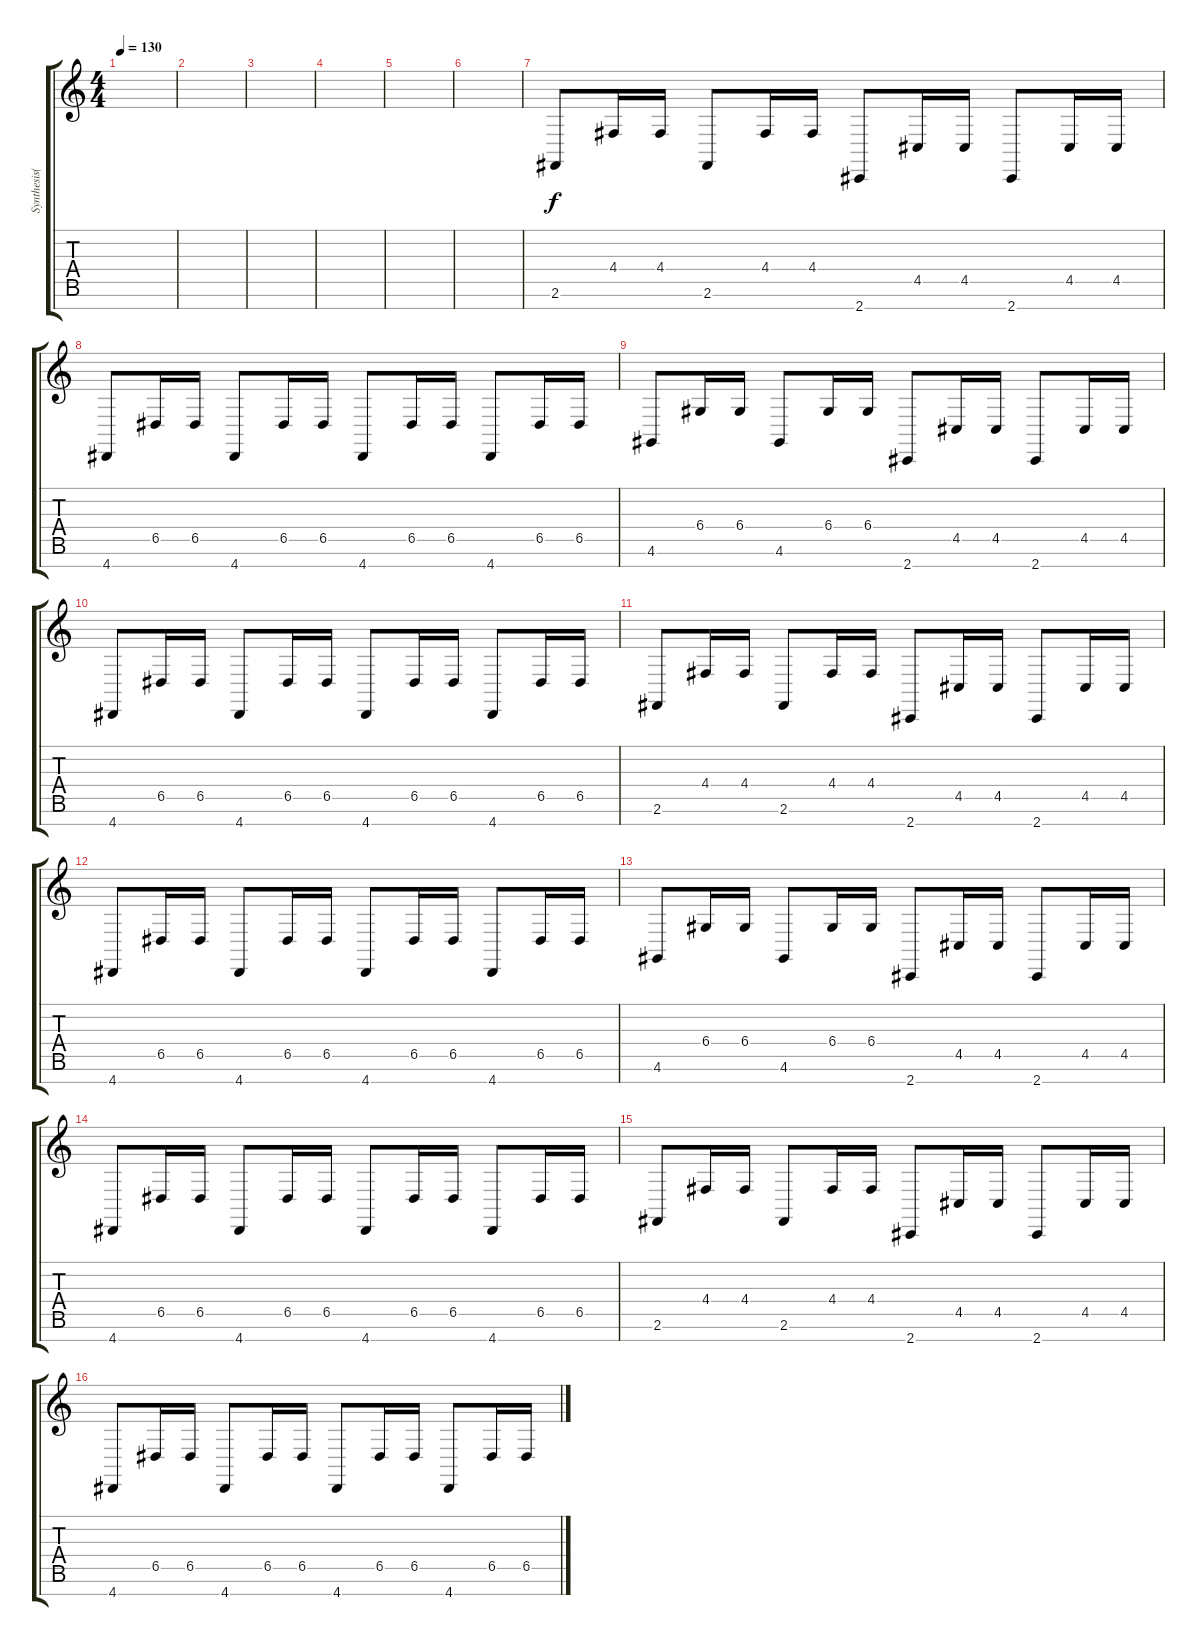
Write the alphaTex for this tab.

\track ("Synthesis(Amir)" "Synthesis(") {instrument lead8bassandlead}
\staff {score tabs}
\tuning (E4 B3 G3 D3 A2 E2 B1) {hide}
\ts (4 4)
\tempo 130
\clef g2
\ks c
|
|
|
|
|
|
2.6.8 4.4.16 4.4.16 2.6.8 4.4.16 4.4.16 2.7.8 4.5.16 4.5.16 2.7.8 4.5.16 4.5.16 |
4.7.8 6.5.16 6.5.16 4.7.8 6.5.16 6.5.16 4.7.8 6.5.16 6.5.16 4.7.8 6.5.16 6.5.16 |
4.6.8 6.4.16 6.4.16 4.6.8 6.4.16 6.4.16 2.7.8 4.5.16 4.5.16 2.7.8 4.5.16 4.5.16 |
4.7.8 6.5.16 6.5.16 4.7.8 6.5.16 6.5.16 4.7.8 6.5.16 6.5.16 4.7.8 6.5.16 6.5.16 |
2.6.8 4.4.16 4.4.16 2.6.8 4.4.16 4.4.16 2.7.8 4.5.16 4.5.16 2.7.8 4.5.16 4.5.16 |
4.7.8 6.5.16 6.5.16 4.7.8 6.5.16 6.5.16 4.7.8 6.5.16 6.5.16 4.7.8 6.5.16 6.5.16 |
4.6.8 6.4.16 6.4.16 4.6.8 6.4.16 6.4.16 2.7.8 4.5.16 4.5.16 2.7.8 4.5.16 4.5.16 |
4.7.8 6.5.16 6.5.16 4.7.8 6.5.16 6.5.16 4.7.8 6.5.16 6.5.16 4.7.8 6.5.16 6.5.16 |
2.6.8 4.4.16 4.4.16 2.6.8 4.4.16 4.4.16 2.7.8 4.5.16 4.5.16 2.7.8 4.5.16 4.5.16 |
4.7.8 6.5.16 6.5.16 4.7.8 6.5.16 6.5.16 4.7.8 6.5.16 6.5.16 4.7.8 6.5.16 6.5.16
